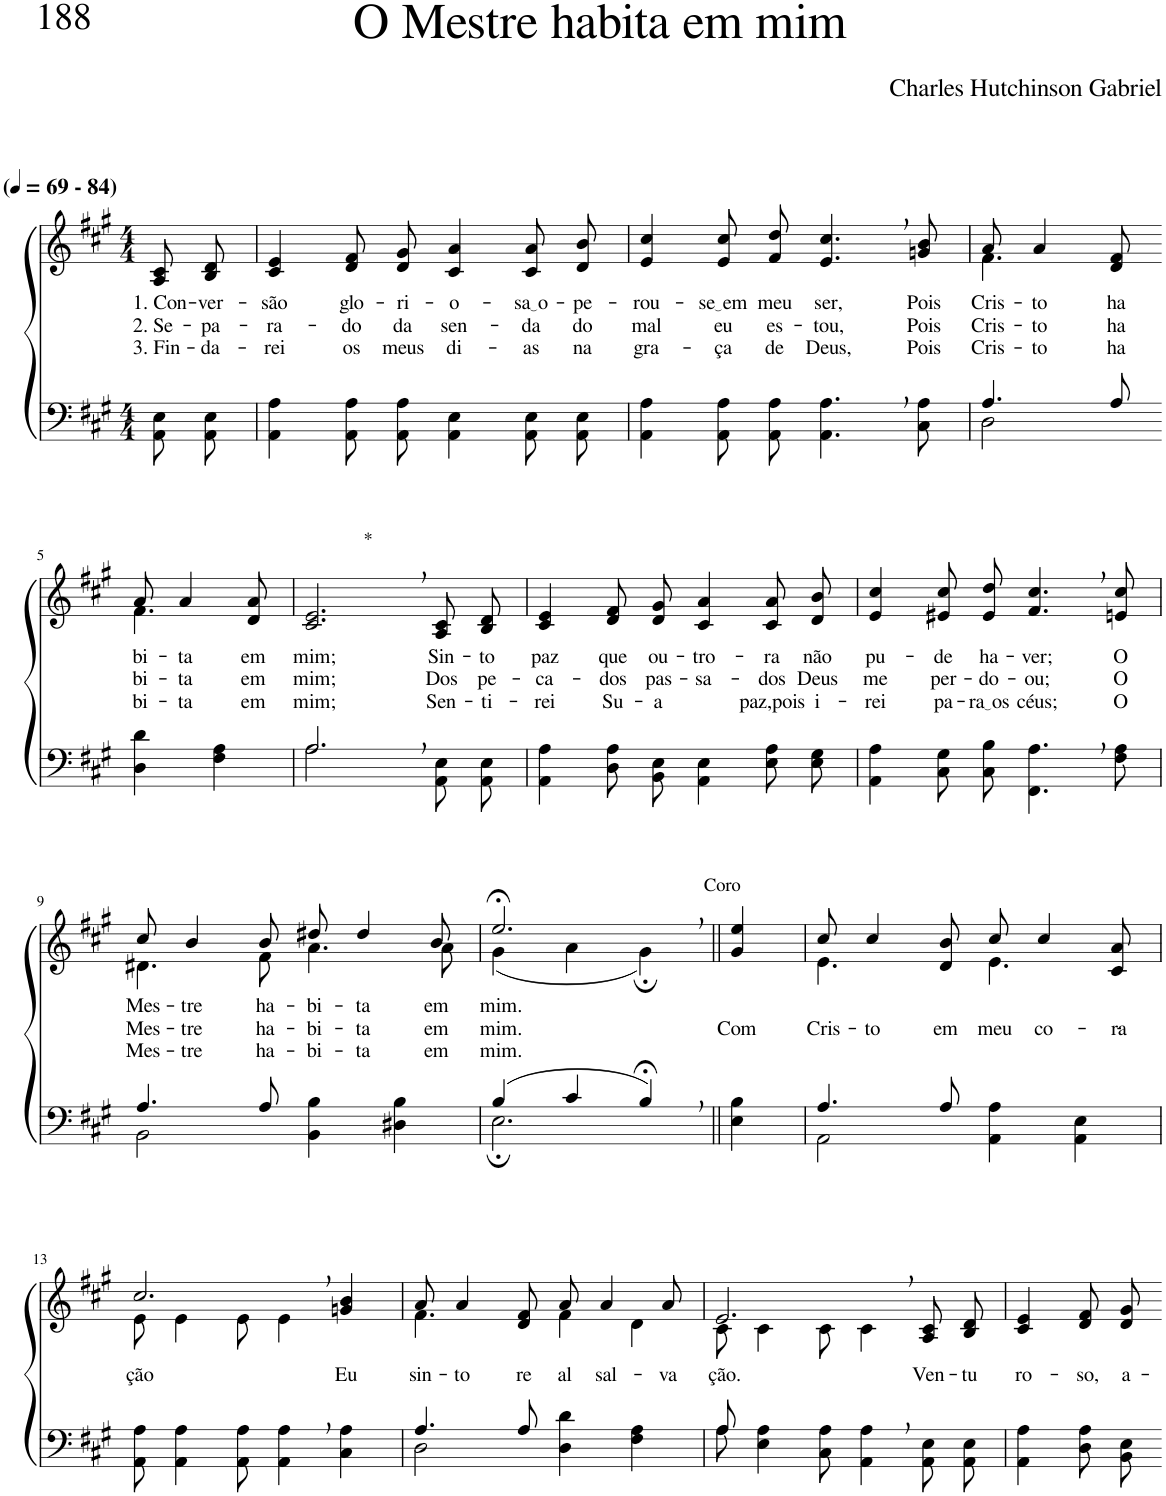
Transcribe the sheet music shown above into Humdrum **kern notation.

**kern	**kern	**text	**text	**text
*part2	*part1	*part1	*part1	*part1
*staff2	*staff1	*staff1	*staff1	*staff1
*I"Parte III e IV	*I"Parte I e II	*	*	*
*clefF4	*clefG2	*	*	*
*k[f#c#g#]	*k[f#c#g#]	*	*	*
*M4/4	*M4/4	*	*	*
*MM69	*MM69	*	*	*
=1	=1	=1	=1	=1
!	!LO:TX:a:B:t=(	!	!	!
!	!LO:TX:a:B:t=- 84)	!	!	!
!	!	!LO:LY:b	!LO:LY:b	!LO:LY:b
8AA/ 8E/L	8A/ 8c#/L	1. Con-	2. Se-	3. Fin-
!	!	!LO:LY:b	!LO:LY:b	!LO:LY:b
8AA/ 8E/J	8B/ 8d/J	-ver-	-pa-	-da-
=2	=2	=2	=2	=2
!	!	!LO:LY:b	!LO:LY:b	!LO:LY:b
4AA\ 4A\	4c#/ 4e/	-são	-ra-	-rei
!	!	!LO:LY:b	!LO:LY:b	!LO:LY:b
8AA\ 8A\L	8d/ 8f#/L	glo-	-do	os
!	!	!LO:LY:b	!LO:LY:b	!LO:LY:b
8AA\ 8A\J	8d/ 8g#/J	-ri-	da	meus
!	!	!LO:LY:b	!LO:LY:b	!LO:LY:b
4AA\ 4E\	4c#/ 4a/	-o-	sen-	di-
!	!	!LO:LY:b	!LO:LY:b	!LO:LY:b
8AA/ 8E/L	8c#/ 8a/L	sa o	-da	-as
!	!	!LO:LY:b	!LO:LY:b	!LO:LY:b
8AA/ 8E/J	8d/ 8b/J	-pe-	do	na
=3	=3	=3	=3	=3
!	!	!LO:LY:b	!LO:LY:b	!LO:LY:b
4AA\ 4A\	4e/ 4cc#/	-rou-	mal	gra-
!	!	!LO:LY:b	!LO:LY:b	!LO:LY:b
8AA\ 8A\L	8e/ 8cc#/L	se em	eu	-ça
!	!	!LO:LY:b	!LO:LY:b	!LO:LY:b
8AA\ 8A\J	8f#/ 8dd/J	meu	es-	de
!	!	!LO:LY:b	!LO:LY:b	!LO:LY:b
4.AA\, 4.A\,	4.e/, 4.cc#/,	ser,	-tou,	Deus,
!	!	!LO:LY:b	!LO:LY:b	!LO:LY:b
8C#\ 8A\	8gn/ 8b/	Pois	Pois	Pois
=4	=4	=4	=4	=4
*^	*^	*	*	*
!	!	!	!	!LO:LY:b	!LO:LY:b	!LO:LY:b
4.A/	2D\	8a/	4.f#\	Cris-	Cris-	Cris-
!	!	!	!	!LO:LY:b	!LO:LY:b	!LO:LY:b
.	.	4a/	.	-to	-to	-to
!	!	!	!	!LO:LY:b	!LO:LY:b	!LO:LY:b
8A/	.	8d/ 8f#/	8ryy	ha-	ha-	ha-
*v	*v	*	*	*	*	*
!!LO:LB:g=z	!!
=5-	=5-	=5-	=5-	=5-	=5-
!	!	!	!LO:LY:b	!LO:LY:b	!LO:LY:b
4D\ 4d\	8a/	4.f#\	-bi-	-bi-	-bi-
!	!	!	!LO:LY:b	!LO:LY:b	!LO:LY:b
.	4a/	.	-ta	-ta	-ta
4F#\ 4A\	.	.	.	.	.
!	!	!	!LO:LY:b	!LO:LY:b	!LO:LY:b
.	8d/ 8a/	8ryy	em	em	em
=6	=6	=6	=6	=6	=6
*^	*	*	*	*	*
!	!	!LO:TX:a:t=*	!	!	!	!
!	!	!	!	!LO:LY:b	!LO:LY:b	!LO:LY:b
*	*	*v	*v	*	*	*
2.A,/	2.A\	2.c#/, 2.e/,	mim;	mim;	mim;
!	!	!	!LO:LY:b	!LO:LY:b	!LO:LY:b
4ryy	8AA/ 8E/L	8A/ 8c#/L	Sin-	Dos	Sen-
!	!	!	!LO:LY:b	!LO:LY:b	!LO:LY:b
.	8AA/ 8E/J	8B/ 8d/J	-to	pe-	-ti-
=7	=7	=7	=7	=7	=7
!	!	!	!LO:LY:b	!LO:LY:b	!LO:LY:b
*v	*v	*	*	*	*
4AA\ 4A\	4c#/ 4e/	paz	-ca-	-rei
!	!	!LO:LY:b	!LO:LY:b	!LO:LY:b
8D\ 8A\L	8d/ 8f#/L	que	-dos	Su-
!	!	!LO:LY:b	!LO:LY:b	!LO:LY:b
8BB\ 8E\J	8d/ 8g#/J	ou-	pas-	-a
!	!	!LO:LY:b	!LO:LY:b	!
4AA\ 4E\	4c#/ 4a/	-tro-	-sa-	.
!	!	!LO:LY:b	!LO:LY:b	!LO:LY:b
8E\ 8A\L	8c#/ 8a/L	-ra	-dos	paz,pois
!	!	!LO:LY:b	!LO:LY:b	!LO:LY:b
8E\ 8G#\J	8d/ 8b/J	não	Deus	i-
=8	=8	=8	=8	=8
!	!	!LO:LY:b	!LO:LY:b	!LO:LY:b
4AA\ 4A\	4e/ 4cc#/	pu-	me	-rei
!	!	!LO:LY:b	!LO:LY:b	!LO:LY:b
8C#\ 8G#\L	8e#X/ 8cc#/L	-de	per-	pa-
!	!	!LO:LY:b	!LO:LY:b	!LO:LY:b
8C#\ 8B\J	8e#/ 8dd/J	ha-	-do-	ra os
!	!	!LO:LY:b	!LO:LY:b	!LO:LY:b
4.FF#\, 4.A\,	4.f#/, 4.cc#/,	-ver;	-ou;	céus;
!	!	!LO:LY:b	!LO:LY:b	!LO:LY:b
8F#\ 8A\	8en/ 8cc#/	O	O	O
!!LO:LB:g=z
=9	=9	=9	=9	=9
*^	*^	*	*	*
!	!	!	!	!LO:LY:b	!LO:LY:b	!LO:LY:b
4.A/	2BB\	8cc#/	4.d#X\	Mes-	Mes-	Mes-
!	!	!	!	!LO:LY:b	!LO:LY:b	!LO:LY:b
.	.	4b/	.	-tre	tre	-tre
!	!	!	!	!LO:LY:b	!LO:LY:b	!LO:LY:b
8A/	.	8b/	8f#\	ha-	-ha-	ha-
!	!	!	!	!LO:LY:b	!LO:LY:b	!LO:LY:b
2ryy	4BB\ 4B\	8dd#X/	4.a\	-bi-	-bi-	-bi-
!	!	!	!	!LO:LY:b	!LO:LY:b	!LO:LY:b
.	.	4dd#/	.	ta	-ta	-ta
.	4D#X\ 4B\	.	.	.	.	.
!	!	!	!	!LO:LY:b	!LO:LY:b	!LO:LY:b
.	.	8b/	8a\	-em	em	em
=10	=10	=10	=10	=10	=10	=10
!	!	!	!	!LO:LY:b	!LO:LY:b	!LO:LY:b
(4B/	2.E;\	2.ee;<,/	(4g#\	mim.	mim.	mim.
4c#/	.	.	4a\	.	.	.
!	!	!	!LO:TX:a:t=Coro	!	!	!
4B;<,/)	.	.	4g#;\)	.	.	.
*v	*v	*	*	*	*	*
=11||	=11||	=11||	=11||	=11||	=11||
!	!	!	!	!LO:LY:b	!
*	*v	*v	*	*	*
4E\ 4B\	4g#/ 4ee/	.	Com	.
=12	=12	=12	=12	=12
*^	*^	*	*	*
!	!	!	!	!	!LO:LY:b	!
4.A/	2AA\	8cc#/	4.e\	.	Cris-	.
!	!	!	!	!	!LO:LY:b	!
.	.	4cc#/	.	.	-to	.
!	!	!	!	!	!LO:LY:b	!
8A/	.	8d/ 8b/	8ryy	.	em	.
!	!	!	!	!	!LO:LY:b	!
2ryy	4AA\ 4A\	8cc#/	4.e\	.	meu	.
!	!	!	!	!	!LO:LY:b	!
.	.	4cc#/	.	.	co-	.
.	4AA\ 4E\	.	.	.	.	.
!	!	!	!	!	!LO:LY:b	!
.	.	8c#/ 8a/	8ryy	.	-ra-	.
*v	*v	*	*	*	*	*
!!LO:LB:g=z	!!
=13	=13	=13	=13	=13	=13
!	!	!	!LO:LY:b	!	!
8AA\ 8A\	2.cc#,/	8e\	ção	.	.
4AA\ 4A\	.	4e\	.	.	.
8AA\ 8A\	.	8e\	.	.	.
4AA\, 4A\,	.	4e\	.	.	.
!	!	!	!LO:LY:b	!	!
4C#\ 4A\	4gn/ 4b/	4ryy	Eu	.	.
=14	=14	=14	=14	=14	=14
*^	*	*	*	*	*
!	!	!	!	!LO:LY:b	!	!
4.A/	2D\	8a/	4.f#\	sin-	.	.
!	!	!	!	!LO:LY:b	!	!
.	.	4a/	.	-to	.	.
!	!	!	!	!LO:LY:b	!	!
8A/	.	8d/ 8f#/	8ryy	re-	.	.
!	!	!	!	!LO:LY:b	!	!
2ryy	4D\ 4d\	8a/	4f#\	-al	.	.
!	!	!	!	!LO:LY:b	!	!
.	.	4a/	.	sal-	.	.
.	4F#\ 4A\	.	4d\	.	.	.
!	!	!	!	!LO:LY:b	!	!
.	.	8a/	.	-va-	.	.
=15	=15	=15	=15	=15	=15	=15
!	!	!	!	!LO:LY:b	!	!
8A/	8A\	2.e,/	8c#\	-ção.	.	.
2..ryy	4E\ 4A\	.	4c#\	.	.	.
.	8C#\ 8A\	.	8c#\	.	.	.
.	4AA\ 4A\	.	4c#\	.	.	.
!	!	!	!	!LO:LY:b	!	!
.	8AA/ 8E/L	8A/ 8c#/L	4ryy	Ven-	.	.
!	!	!	!	!LO:LY:b	!	!
.	8AA/ 8E/J	8B/ 8d/J	.	-tu	.	.
*	*	*v	*v	*	*	*
=16	=16	=16	=16	=16	=16
!	!	!	!LO:LY:b	!	!
*v	*v	*	*	*	*
4AA\ 4A\	4c#/ 4e/	ro-	.	.
!	!	!LO:LY:b	!	!
8D\ 8A\L	8d/ 8f#/L	-so,	.	.
!	!	!LO:LY:b	!	!
8BB\ 8E\J	8d/ 8g#/J	a-	.	.
=-	=-	=-	=-	=-
*-	*-	*-	*-	*-
